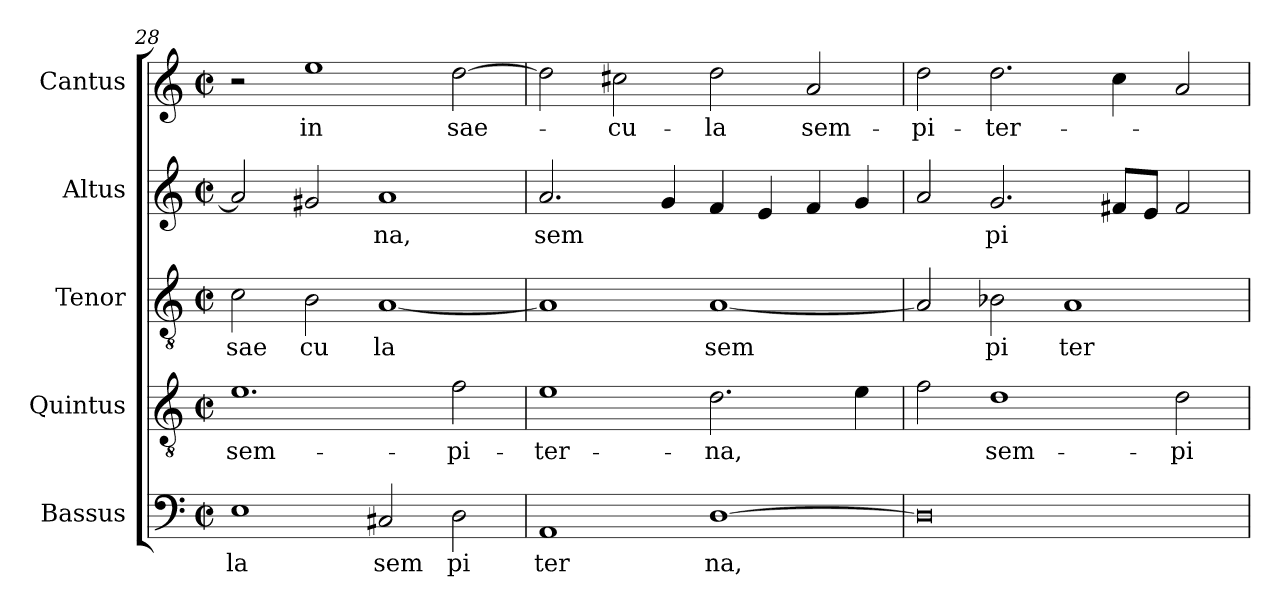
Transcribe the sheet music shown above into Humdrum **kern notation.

**kern	**text	**kern	**text	**kern	**text	**kern	**text	**kern	**text
*part5	*part5	*part4	*part4	*part3	*part3	*part2	*part2	*part1	*part1
*staff5	*staff5	*staff4	*staff4	*staff3	*staff3	*staff2	*staff2	*staff1	*staff1
*I"Bassus	*	*I"Quintus	*	*I"Tenor	*	*I"Altus	*	*I"Cantus	*
*clefF4	*	*clefGv2	*	*clefGv2	*	*clefG2	*	*clefG2	*
*M2/2	*	*M2/2	*	*M2/2	*	*M2/2	*	*M2/2	*
*met(c|)	*	*met(c|)	*	*met(c|)	*	*met(c|)	*	*met(c|)	*
=28	=28	=28	=28	=28	=28	=28	=28	=28	=28
!	!LO:LY:b:cj	!	!LO:LY:b:cj	!	!LO:LY:b:cj	!	!	!	!
1E	la	1.e	sem-	2c\	sae	2a/]	.	2r	.
!	!	!	!	!	!LO:LY:b:cj	!	!	!	!LO:LY:b:cj
.	.	.	.	2B\	cu	2g#/	.	1ee	in
!	!LO:LY:b:cj	!	!	!	!LO:LY:b:cj	!	!LO:LY:b:cj	!	!
2C#X/	sem	.	.	[<1A	la	1a	na,	.	.
!	!LO:LY:b:cj	!	!LO:LY:b:cj	!	!	!	!	!	!LO:LY:b
2D\	pi	2f\	-pi-	.	.	.	.	[>2dd\	sae-
=29	=29	=29	=29	=29	=29	=29	=29	=29	=29
!	!LO:LY:b:cj	!	!LO:LY:b:cj	!	!	!	!LO:LY:b	!	!
1AA	ter	1e	-ter-	1A]	.	2.a/	sem	2dd\]	.
!	!	!	!	!	!	!	!	!	!LO:LY:b:cj
.	.	.	.	.	.	.	.	2cc#\	-cu-
.	.	.	.	.	.	4g/	.	.	.
!	!LO:LY:b:cj	!	!LO:LY:b	!	!LO:LY:b	!	!	!	!LO:LY:b:cj
[>1D	na,	2.d\	-na,	[<1A	sem	4f/	.	2dd\	-la
.	.	.	.	.	.	4e/	.	.	.
!	!	!	!	!	!	!	!	!	!LO:LY:b:cj
.	.	.	.	.	.	4f/	.	2a/	sem-
.	.	4e\	.	.	.	4g/	.	.	.
=30	=30	=30	=30	=30	=30	=30	=30	=30	=30
!	!	!	!	!	!	!	!	!	!LO:LY:b:cj
0D]	.	2f\	.	2A/]	.	2a/	.	2dd\	-pi-
!	!	!	!LO:LY:b:cj	!	!LO:LY:b:cj	!	!LO:LY:b:cj	!	!LO:LY:b
.	.	1d	sem-	2B-X\	pi	2.g/	pi	2.dd\	-ter-
!	!	!	!	!	!LO:LY:b:cj	!	!	!	!
.	.	.	.	1A	ter	.	.	.	.
.	.	.	.	.	.	8f#/L	.	4cc\	.
.	.	.	.	.	.	8e/J	.	.	.
!	!	!	!LO:LY:b:cj	!	!	!	!	!	!
.	.	2d\	-pi-	.	.	2f#/	.	2a/	.
=	=	=	=	=	=	=	=	=	=
*-	*-	*-	*-	*-	*-	*-	*-	*-	*-
